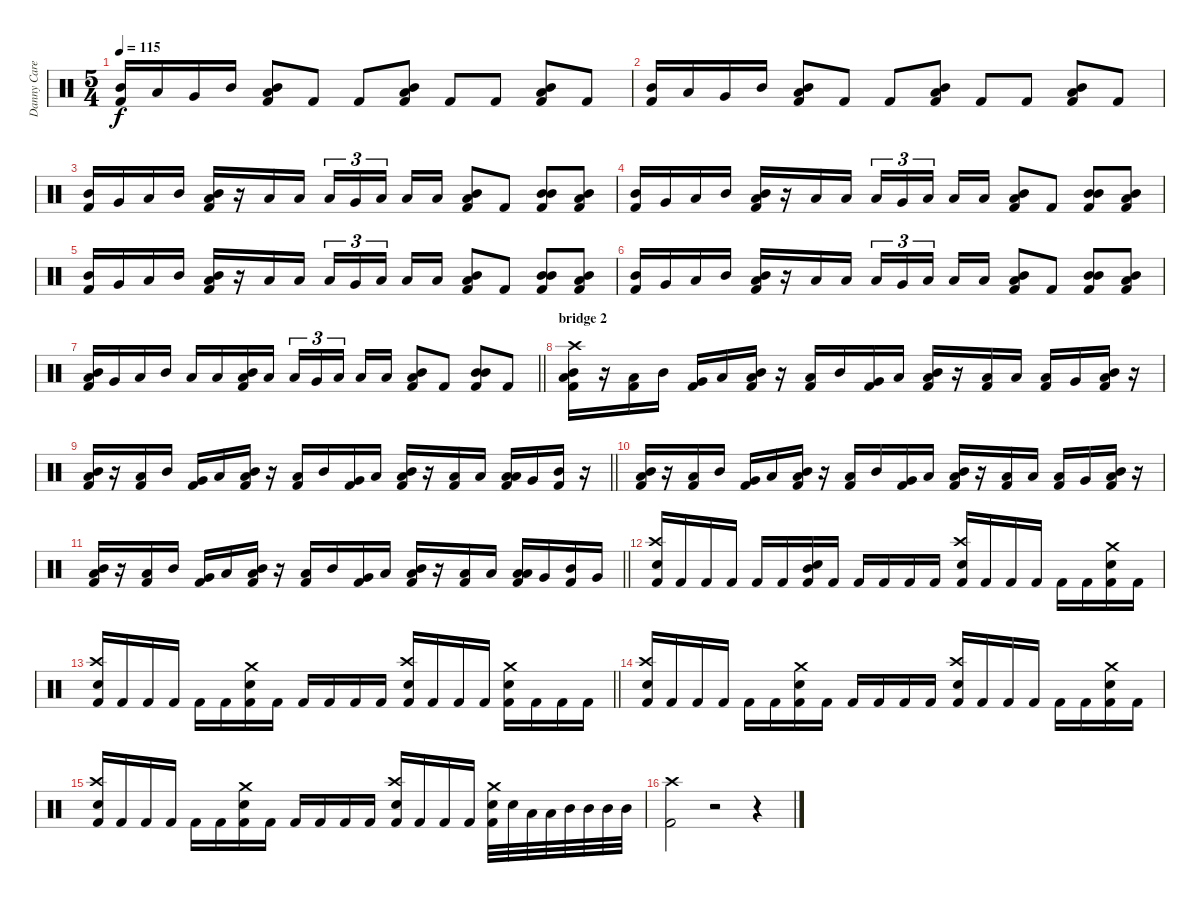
\track ("Danny Carey (drum)" "Danny Care") {instrument percussion}
\staff {score}
\articulation defaults
\ts (5 4)
\tempo 115
\clef neutral
\ks c
("Mid Tom (hit)" "Kick (hit) 2").16{dy f} "Low Tom (hit)".16 "Very Low Tom (hit)".16 "Mid Tom (hit)".16 ("Low Tom (hit)" "Mid Tom (hit)" "Kick (hit) 2").8 "Kick (hit) 2".8 "Kick (hit) 2".8 ("Low Tom (hit)" "Mid Tom (hit)" "Kick (hit) 2").8 "Kick (hit) 2".8 "Kick (hit) 2".8 ("Low Tom (hit)" "Mid Tom (hit)" "Kick (hit) 2").8 "Kick (hit) 2".8 |
("Mid Tom (hit)" "Kick (hit) 2").16 "Low Tom (hit)".16 "Very Low Tom (hit)".16 "Mid Tom (hit)".16 ("Low Tom (hit)" "Mid Tom (hit)" "Kick (hit) 2").8 "Kick (hit) 2".8 "Kick (hit) 2".8 ("Low Tom (hit)" "Mid Tom (hit)" "Kick (hit) 2").8 "Kick (hit) 2".8 "Kick (hit) 2".8 ("Low Tom (hit)" "Mid Tom (hit)" "Kick (hit) 2").8 "Kick (hit) 2".8 |
("Mid Tom (hit)" "Kick (hit) 2").16 "Very Low Tom (hit)".16 "Low Tom (hit)".16 "Mid Tom (hit)".16 ("Mid Tom (hit)" "Low Tom (hit)" "Kick (hit) 2").16 r.16 "Low Tom (hit)".16 "Low Tom (hit)".16 "Low Tom (hit)".16{tu (3 2)} "Very Low Tom (hit)".16{tu (3 2)} "Low Tom (hit)".16{tu (3 2) beam splitsecondary} "Low Tom (hit)".16 "Low Tom (hit)".16 ("Mid Tom (hit)" "Low Tom (hit)" "Kick (hit) 2").8 "Kick (hit) 2".8 ("Mid Tom (hit)" "Mid Tom (hit)" "Kick (hit) 2").8 ("Mid Tom (hit)" "Low Tom (hit)" "Kick (hit) 2").8 |
("Mid Tom (hit)" "Kick (hit) 2").16 "Very Low Tom (hit)".16 "Low Tom (hit)".16 "Mid Tom (hit)".16 ("Mid Tom (hit)" "Low Tom (hit)" "Kick (hit) 2").16 r.16 "Low Tom (hit)".16 "Low Tom (hit)".16 "Low Tom (hit)".16{tu (3 2)} "Very Low Tom (hit)".16{tu (3 2)} "Low Tom (hit)".16{tu (3 2) beam splitsecondary} "Low Tom (hit)".16 "Low Tom (hit)".16 ("Mid Tom (hit)" "Low Tom (hit)" "Kick (hit) 2").8 "Kick (hit) 2".8 ("Mid Tom (hit)" "Mid Tom (hit)" "Kick (hit) 2").8 ("Mid Tom (hit)" "Low Tom (hit)" "Kick (hit) 2").8 |
("Mid Tom (hit)" "Kick (hit) 2").16 "Very Low Tom (hit)".16 "Low Tom (hit)".16 "Mid Tom (hit)".16 ("Mid Tom (hit)" "Low Tom (hit)" "Kick (hit) 2").16 r.16 "Low Tom (hit)".16 "Low Tom (hit)".16 "Low Tom (hit)".16{tu (3 2)} "Very Low Tom (hit)".16{tu (3 2)} "Low Tom (hit)".16{tu (3 2) beam splitsecondary} "Low Tom (hit)".16 "Low Tom (hit)".16 ("Mid Tom (hit)" "Low Tom (hit)" "Kick (hit) 2").8 "Kick (hit) 2".8 ("Mid Tom (hit)" "Mid Tom (hit)" "Kick (hit) 2").8 ("Mid Tom (hit)" "Low Tom (hit)" "Kick (hit) 2").8 |
("Mid Tom (hit)" "Kick (hit) 2").16 "Very Low Tom (hit)".16 "Low Tom (hit)".16 "Mid Tom (hit)".16 ("Mid Tom (hit)" "Low Tom (hit)" "Kick (hit) 2").16 r.16 "Low Tom (hit)".16 "Low Tom (hit)".16 "Low Tom (hit)".16{tu (3 2)} "Very Low Tom (hit)".16{tu (3 2)} "Low Tom (hit)".16{tu (3 2) beam splitsecondary} "Low Tom (hit)".16 "Low Tom (hit)".16 ("Mid Tom (hit)" "Low Tom (hit)" "Kick (hit) 2").8 "Kick (hit) 2".8 ("Mid Tom (hit)" "Mid Tom (hit)" "Kick (hit) 2").8 ("Mid Tom (hit)" "Low Tom (hit)" "Kick (hit) 2").8 |
\barLineRight lightlight
("Low Tom (hit)" "Mid Tom (hit)" "Kick (hit) 2").16 "Very Low Tom (hit)".16 "Low Tom (hit)".16 "Mid Tom (hit)".16 "Low Tom (hit)".16 "Low Tom (hit)".16 ("Mid Tom (hit)" "Low Tom (hit)" "Kick (hit) 2").16 "Low Tom (hit)".16 "Low Tom (hit)".16{tu (3 2)} "Very Low Tom (hit)".16{tu (3 2)} "Low Tom (hit)".16{tu (3 2) beam splitsecondary} "Low Tom (hit)".16 "Low Tom (hit)".16 ("Mid Tom (hit)" "Low Tom (hit)" "Kick (hit) 2").8 "Kick (hit) 2".8 ("Mid Tom (hit)" "Mid Tom (hit)" "Kick (hit) 2").8 "Kick (hit) 2".8 |
\section ("" "bridge 2")
("Low Tom (hit)" "Mid Tom (hit)" "Crash high (hit)" "Kick (hit) 2").16 r.16 ("Low Tom (hit)" "Kick (hit) 2").16 "Mid Tom (hit)".16 ("Very Low Tom (hit)" "Kick (hit) 2").16 "Low Tom (hit)".16 ("Low Tom (hit)" "Mid Tom (hit)" "Kick (hit) 2").16 r.16 ("Low Tom (hit)" "Kick (hit) 2").16 "Mid Tom (hit)".16 ("Very Low Tom (hit)" "Kick (hit) 2").16 "Low Tom (hit)".16 ("Low Tom (hit)" "Mid Tom (hit)" "Kick (hit) 2").16 r.16 ("Low Tom (hit)" "Kick (hit) 2").16 "Low Tom (hit)".16 ("Low Tom (hit)" "Kick (hit) 2").16 "Very Low Tom (hit)".16 ("Low Tom (hit)" "Mid Tom (hit)" "Kick (hit) 2").16 r.16 |
\barLineRight lightlight
("Low Tom (hit)" "Mid Tom (hit)" "Kick (hit) 2").16 r.16 ("Low Tom (hit)" "Kick (hit) 2").16 "Mid Tom (hit)".16 ("Very Low Tom (hit)" "Kick (hit) 2").16 "Low Tom (hit)".16 ("Low Tom (hit)" "Mid Tom (hit)" "Kick (hit) 2").16 r.16 ("Low Tom (hit)" "Kick (hit) 2").16 "Mid Tom (hit)".16 ("Very Low Tom (hit)" "Kick (hit) 2").16 "Low Tom (hit)".16 ("Low Tom (hit)" "Mid Tom (hit)" "Kick (hit) 2").16 r.16 ("Low Tom (hit)" "Kick (hit) 2").16 "Low Tom (hit)".16 ("Low Tom (hit)" "Low Tom (hit)" "Kick (hit) 2").16 "Very Low Tom (hit)".16 ("Mid Tom (hit)" "Kick (hit) 2").16 r.16 |
("Low Tom (hit)" "Mid Tom (hit)" "Kick (hit) 2").16 r.16 ("Low Tom (hit)" "Kick (hit) 2").16 "Mid Tom (hit)".16 ("Very Low Tom (hit)" "Kick (hit) 2").16 "Low Tom (hit)".16 ("Low Tom (hit)" "Mid Tom (hit)" "Kick (hit) 2").16 r.16 ("Low Tom (hit)" "Kick (hit) 2").16 "Mid Tom (hit)".16 ("Very Low Tom (hit)" "Kick (hit) 2").16 "Low Tom (hit)".16 ("Low Tom (hit)" "Mid Tom (hit)" "Kick (hit) 2").16 r.16 ("Low Tom (hit)" "Kick (hit) 2").16 "Low Tom (hit)".16 ("Low Tom (hit)" "Kick (hit) 2").16 "Very Low Tom (hit)".16 ("Low Tom (hit)" "Mid Tom (hit)" "Kick (hit) 2").16 r.16 |
\barLineRight lightlight
("Low Tom (hit)" "Mid Tom (hit)" "Kick (hit) 2").16 r.16 ("Low Tom (hit)" "Kick (hit) 2").16 "Mid Tom (hit)".16 ("Very Low Tom (hit)" "Kick (hit) 2").16 "Low Tom (hit)".16 ("Low Tom (hit)" "Mid Tom (hit)" "Kick (hit) 2").16 r.16 ("Low Tom (hit)" "Kick (hit) 2").16 "Mid Tom (hit)".16 ("Very Low Tom (hit)" "Kick (hit) 2").16 "Low Tom (hit)".16 ("Low Tom (hit)" "Mid Tom (hit)" "Kick (hit) 2").16 r.16 ("Low Tom (hit)" "Kick (hit) 2").16 "Low Tom (hit)".16 ("Low Tom (hit)" "Low Tom (hit)" "Kick (hit) 2").16 "Very Low Tom (hit)".16 ("Mid Tom (hit)" "Kick (hit) 2").16 "Very Low Tom (hit)".16 |
("Crash high (hit)" "Electric Snare (hit)" "Kick (hit) 2").16 "Kick (hit) 2".16 "Kick (hit) 2".16 "Kick (hit) 2".16 "Kick (hit) 2".16 "Kick (hit) 2".16 ("Mid Tom (hit)" "Electric Snare (hit)" "Kick (hit) 2").16 "Kick (hit) 2".16 "Kick (hit) 2".16 "Kick (hit) 2".16 "Kick (hit) 2".16 "Kick (hit) 2".16 ("Crash high (hit)" "Electric Snare (hit)" "Kick (hit) 2").16 "Kick (hit) 2".16 "Kick (hit) 2".16 "Kick (hit) 2".16 "Kick (hit) 2".16 "Kick (hit) 2".16 ("Crash medium (hit)" "Electric Snare (hit)" "Kick (hit) 2").16 "Kick (hit) 2".16 |
\barLineRight lightlight
("Crash high (hit)" "Electric Snare (hit)" "Kick (hit) 2").16 "Kick (hit) 2".16 "Kick (hit) 2".16 "Kick (hit) 2".16 "Kick (hit) 2".16 "Kick (hit) 2".16 ("Crash medium (hit)" "Electric Snare (hit)" "Kick (hit) 2").16 "Kick (hit) 2".16 "Kick (hit) 2".16 "Kick (hit) 2".16 "Kick (hit) 2".16 "Kick (hit) 2".16 ("Crash high (hit)" "Electric Snare (hit)" "Kick (hit) 2").16 "Kick (hit) 2".16 "Kick (hit) 2".16 "Kick (hit) 2".16 ("Crash medium (hit)" "Electric Snare (hit)" "Kick (hit) 2").16 "Kick (hit) 2".16 "Kick (hit) 2".16 "Kick (hit) 2".16 |
("Crash high (hit)" "Electric Snare (hit)" "Kick (hit) 2").16 "Kick (hit) 2".16 "Kick (hit) 2".16 "Kick (hit) 2".16 "Kick (hit) 2".16 "Kick (hit) 2".16 ("Crash medium (hit)" "Electric Snare (hit)" "Kick (hit) 2").16 "Kick (hit) 2".16 "Kick (hit) 2".16 "Kick (hit) 2".16 "Kick (hit) 2".16 "Kick (hit) 2".16 ("Crash high (hit)" "Electric Snare (hit)" "Kick (hit) 2").16 "Kick (hit) 2".16 "Kick (hit) 2".16 "Kick (hit) 2".16 "Kick (hit) 2".16 "Kick (hit) 2".16 ("Crash medium (hit)" "Electric Snare (hit)" "Kick (hit) 2").16 "Kick (hit) 2".16 |
("Crash high (hit)" "Electric Snare (hit)" "Kick (hit) 2").16 "Kick (hit) 2".16 "Kick (hit) 2".16 "Kick (hit) 2".16 "Kick (hit) 2".16 "Kick (hit) 2".16 ("Crash medium (hit)" "Electric Snare (hit)" "Kick (hit) 2").16 "Kick (hit) 2".16 "Kick (hit) 2".16 "Kick (hit) 2".16 "Kick (hit) 2".16 "Kick (hit) 2".16 ("Crash high (hit)" "Electric Snare (hit)" "Kick (hit) 2").16 "Kick (hit) 2".16 "Kick (hit) 2".16 "Kick (hit) 2".16 ("Crash medium (hit)" "Electric Snare (hit)" "Kick (hit) 2").32 "Electric Snare (hit)".32 "Low Tom (hit)".32 "Low Tom (hit)".32 "Mid Tom (hit)".32 "Mid Tom (hit)".32 "Mid Tom (hit)".32 "Mid Tom (hit)".32 |
("Crash high (hit)" "Kick (hit) 2").2 r.2 r.4
